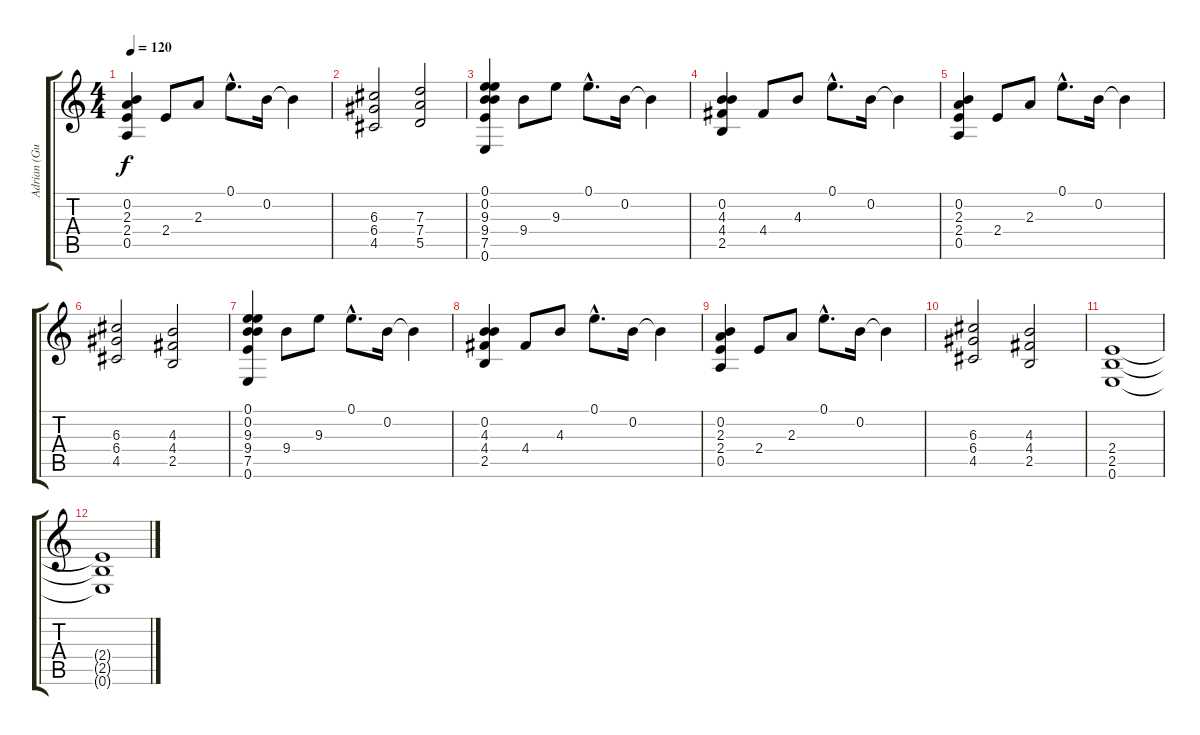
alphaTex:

\track ("Adrian (Guitar)" "Adrian (Gu") {instrument distortionguitar}
\staff {score tabs}
\tuning (E4 B3 G3 D3 A2 E2) {hide}
\ts (4 4)
\tempo 120
\clef g2
\ks c
(0.2 2.3 2.4 0.5).4{dy f} 2.4.8 2.3.8 0.1{hac}.8{d} 0.2.16 0.2{t}.4 |
(6.3 6.4 4.5).2 (7.3 7.4 5.5).2 |
(0.1 0.2 9.3 9.4 7.5 0.6).4 9.4.8 9.3.8 0.1{hac}.8{d} 0.2.16 0.2{t}.4 |
(0.2 4.3 4.4 2.5).4 4.4.8 4.3.8 0.1{hac}.8{d} 0.2.16 0.2{t}.4 |
(0.2 2.3 2.4 0.5).4 2.4.8 2.3.8 0.1{hac}.8{d} 0.2.16 0.2{t}.4 |
(6.3 6.4 4.5).2 (4.3 4.4 2.5).2 |
(0.1 0.2 9.3 9.4 7.5 0.6).4 9.4.8 9.3.8 0.1{hac}.8{d} 0.2.16 0.2{t}.4 |
(0.2 4.3 4.4 2.5).4 4.4.8 4.3.8 0.1{hac}.8{d} 0.2.16 0.2{t}.4 |
(0.2 2.3 2.4 0.5).4 2.4.8 2.3.8 0.1{hac}.8{d} 0.2.16 0.2{t}.4 |
(6.3 6.4 4.5).2 (4.3 4.4 2.5).2 |
(2.4 2.5 0.6).1 |
(2.4{t} 2.5{t} 0.6{t}).1
